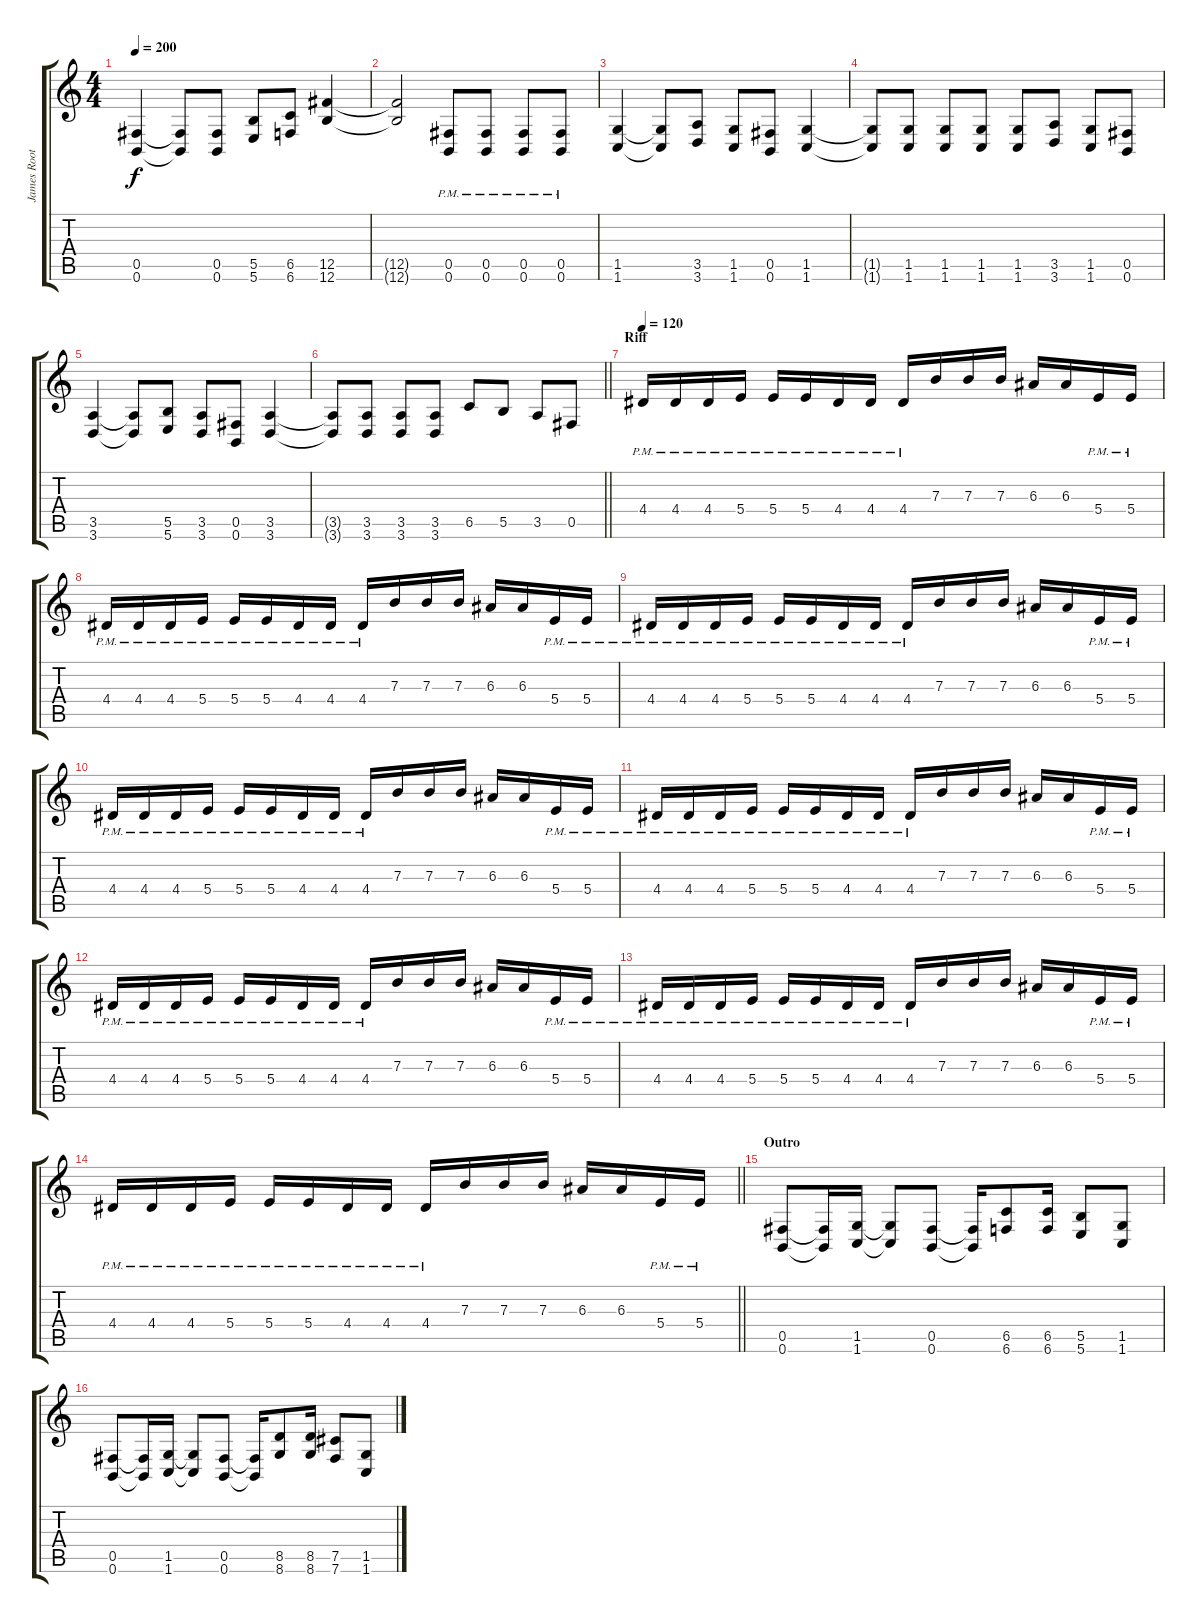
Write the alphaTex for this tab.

\track ("James Root" "James Root") {instrument distortionguitar}
\staff {score tabs}
\tuning (Db4 Ab3 E3 B2 Gb2 B1) {hide}
\ts (4 4)
\tempo 200
\clef g2
\ks c
(0.5 0.6).4{dy f} (0.5{t} 0.6{t}).8 (0.5 0.6).8 (5.5 5.6).8 (6.5 6.6).8 (12.5 12.6).4 |
(12.5{t} 12.6{t}).2 (0.5{pm} 0.6{pm}).8 (0.5{pm} 0.6{pm}).8 (0.5{pm} 0.6{pm}).8 (0.5{pm} 0.6{pm}).8 |
(1.5 1.6).4 (1.5{t} 1.6{t}).8 (3.5 3.6).8 (1.5 1.6).8 (0.5 0.6).8 (1.5 1.6).4 |
(1.5{t} 1.6{t}).8 (1.5 1.6).8 (1.5 1.6).8 (1.5 1.6).8 (1.5 1.6).8 (3.5 3.6).8 (1.5 1.6).8 (0.5 0.6).8 |
(3.5 3.6).4 (3.5{t} 3.6{t}).8 (5.5 5.6).8 (3.5 3.6).8 (0.5 0.6).8 (3.5 3.6).4 |
\barLineRight lightlight
(3.5{t} 3.6{t}).8 (3.5 3.6).8 (3.5 3.6).8 (3.5 3.6).8 6.5.8 5.5.8 3.5.8 0.5.8 |
\section ("" "Riff")
\tempo 120
4.4{pm}.16 4.4{pm}.16 4.4{pm}.16 5.4{pm}.16 5.4{pm}.16 5.4{pm}.16 4.4{pm}.16 4.4{pm}.16 4.4{pm}.16 7.3.16 7.3.16 7.3.16 6.3.16 6.3.16 5.4{pm}.16 5.4{pm}.16 |
4.4{pm}.16 4.4{pm}.16 4.4{pm}.16 5.4{pm}.16 5.4{pm}.16 5.4{pm}.16 4.4{pm}.16 4.4{pm}.16 4.4{pm}.16 7.3.16 7.3.16 7.3.16 6.3.16 6.3.16 5.4{pm}.16 5.4{pm}.16 |
4.4{pm}.16 4.4{pm}.16 4.4{pm}.16 5.4{pm}.16 5.4{pm}.16 5.4{pm}.16 4.4{pm}.16 4.4{pm}.16 4.4{pm}.16 7.3.16 7.3.16 7.3.16 6.3.16 6.3.16 5.4{pm}.16 5.4{pm}.16 |
4.4{pm}.16 4.4{pm}.16 4.4{pm}.16 5.4{pm}.16 5.4{pm}.16 5.4{pm}.16 4.4{pm}.16 4.4{pm}.16 4.4{pm}.16 7.3.16 7.3.16 7.3.16 6.3.16 6.3.16 5.4{pm}.16 5.4{pm}.16 |
4.4{pm}.16 4.4{pm}.16 4.4{pm}.16 5.4{pm}.16 5.4{pm}.16 5.4{pm}.16 4.4{pm}.16 4.4{pm}.16 4.4{pm}.16 7.3.16 7.3.16 7.3.16 6.3.16 6.3.16 5.4{pm}.16 5.4{pm}.16 |
4.4{pm}.16 4.4{pm}.16 4.4{pm}.16 5.4{pm}.16 5.4{pm}.16 5.4{pm}.16 4.4{pm}.16 4.4{pm}.16 4.4{pm}.16 7.3.16 7.3.16 7.3.16 6.3.16 6.3.16 5.4{pm}.16 5.4{pm}.16 |
4.4{pm}.16 4.4{pm}.16 4.4{pm}.16 5.4{pm}.16 5.4{pm}.16 5.4{pm}.16 4.4{pm}.16 4.4{pm}.16 4.4{pm}.16 7.3.16 7.3.16 7.3.16 6.3.16 6.3.16 5.4{pm}.16 5.4{pm}.16 |
\barLineRight lightlight
4.4{pm}.16 4.4{pm}.16 4.4{pm}.16 5.4{pm}.16 5.4{pm}.16 5.4{pm}.16 4.4{pm}.16 4.4{pm}.16 4.4{pm}.16 7.3.16 7.3.16 7.3.16 6.3.16 6.3.16 5.4{pm}.16 5.4{pm}.16 |
\section ("" "Outro")
(0.5 0.6).8 (0.5{t} 0.6{t}).16 (1.5 1.6).16 (1.5{t} 1.6{t}).8 (0.5 0.6).8 (0.5{t} 0.6{t}).16 (6.5 6.6).8 (6.5 6.6).16 (5.5 5.6).8 (1.5 1.6).8 |
(0.5 0.6).8 (0.5{t} 0.6{t}).16 (1.5 1.6).16 (1.5{t} 1.6{t}).8 (0.5 0.6).8 (0.5{t} 0.6{t}).16 (8.5 8.6).8 (8.5 8.6).16 (7.5 7.6).8 (1.5 1.6).8
